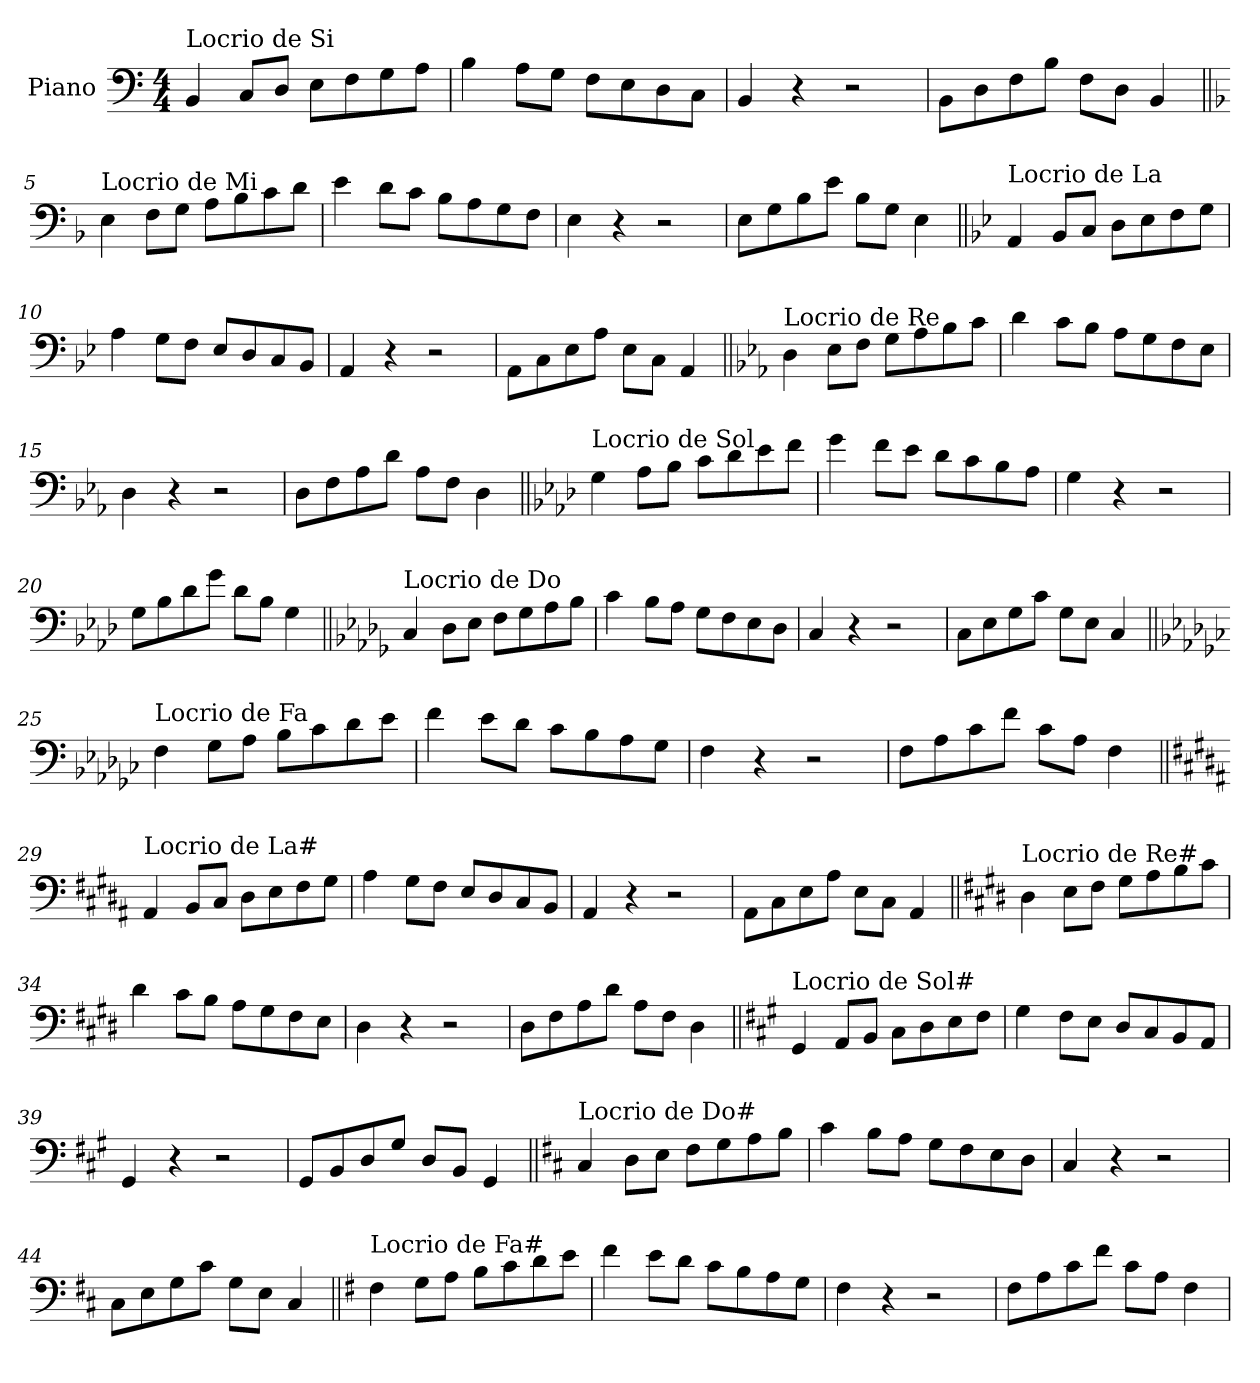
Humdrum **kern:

**kern
*part1
*staff1
*I"Piano
*I'Pno.
*clefF4
*k[]
*M4/4
=1
!LO:TX:a:t=Locrio de Si
4BB/
8C/L
8D/J
8E\L
8F\
8G\
8A\J
=2
4B\
8A\L
8G\J
8F\L
8E\
8D\
8C\J
=3
4BB/
4r
2r
=4
8BB\L
8D\
8F\
8B\J
8F\L
8D\J
4BB/
!!LO:LB:g=z
=5||
*k[b-]
!LO:TX:a:t=Locrio de Mi
4E\
8F\L
8G\J
8A\L
8B-\
8c\
8d\J
=6
4e\
8d\L
8c\J
8B-\L
8A\
8G\
8F\J
=7
4E\
4r
2r
=8
8E\L
8G\
8B-\
8e\J
8B-\L
8G\J
4E\
!!LO:LB:g=z
=9||
*k[b-e-]
!LO:TX:a:t=Locrio de La
4AA/
8BB-/L
8C/J
8D\L
8E-\
8F\
8G\J
=10
4A\
8G\L
8F\J
8E-/L
8D/
8C/
8BB-/J
=11
4AA/
4r
2r
=12
8AA\L
8C\
8E-\
8A\J
8E-\L
8C\J
4AA/
!!LO:LB:g=z
=13||
*k[b-e-a-]
!LO:TX:a:t=Locrio de Re
4D\
8E-\L
8F\J
8G\L
8A-\
8B-\
8c\J
=14
4d\
8c\L
8B-\J
8A-\L
8G\
8F\
8E-\J
=15
4D\
4r
2r
=16
8D\L
8F\
8A-\
8d\J
8A-\L
8F\J
4D\
!!LO:LB:g=z
=17||
*k[b-e-a-d-]
!LO:TX:a:t=Locrio de Sol
4G\
8A-\L
8B-\J
8c\L
8d-\
8e-\
8f\J
=18
4g\
8f\L
8e-\J
8d-\L
8c\
8B-\
8A-\J
=19
4G\
4r
2r
=20
8G\L
8B-\
8d-\
8g\J
8d-\L
8B-\J
4G\
!!LO:LB:g=z
=21||
*k[b-e-a-d-g-]
!LO:TX:a:t=Locrio de Do
4C/
8D-\L
8E-\J
8F\L
8G-\
8A-\
8B-\J
=22
4c\
8B-\L
8A-\J
8G-\L
8F\
8E-\
8D-\J
=23
4C/
4r
2r
=24
8C\L
8E-\
8G-\
8c\J
8G-\L
8E-\J
4C/
!!LO:LB:g=z
=25||
*k[b-e-a-d-g-c-]
!LO:TX:a:t=Locrio de Fa
4F\
8G-\L
8A-\J
8B-\L
8c-\
8d-\
8e-\J
=26
4f\
8e-\L
8d-\J
8c-\L
8B-\
8A-\
8G-\J
=27
4F\
4r
2r
=28
8F\L
8A-\
8c-\
8f\J
8c-\L
8A-\J
4F\
!!LO:LB:g=z
=29||
*k[f#c#g#d#a#]
!LO:TX:a:t=Locrio de La#
4AA#/
8BB/L
8C#/J
8D#\L
8E\
8F#\
8G#\J
=30
4A#\
8G#\L
8F#\J
8E/L
8D#/
8C#/
8BB/J
=31
4AA#/
4r
2r
=32
8AA#\L
8C#\
8E\
8A#\J
8E\L
8C#\J
4AA#/
!!LO:LB:g=z
=33||
*k[f#c#g#d#]
!LO:TX:a:t=Locrio de Re#
4D#\
8E\L
8F#\J
8G#\L
8A\
8B\
8c#\J
=34
4d#\
8c#\L
8B\J
8A\L
8G#\
8F#\
8E\J
=35
4D#\
4r
2r
=36
8D#\L
8F#\
8A\
8d#\J
8A\L
8F#\J
4D#\
!!LO:LB:g=z
=37||
*k[f#c#g#]
!LO:TX:a:t=Locrio de Sol#
4GG#/
8AA/L
8BB/J
8C#\L
8D\
8E\
8F#\J
=38
4G#\
8F#\L
8E\J
8D/L
8C#/
8BB/
8AA/J
=39
4GG#/
4r
2r
=40
8GG#/L
8BB/
8D/
8G#/J
8D/L
8BB/J
4GG#/
!!LO:LB:g=z
=41||
*k[f#c#]
!LO:TX:a:t=Locrio de Do#
4C#/
8D\L
8E\J
8F#\L
8G\
8A\
8B\J
=42
4c#\
8B\L
8A\J
8G\L
8F#\
8E\
8D\J
=43
4C#/
4r
2r
=44
8C#\L
8E\
8G\
8c#\J
8G\L
8E\J
4C#/
!!LO:LB:g=z
=45||
*k[f#]
!LO:TX:a:t=Locrio de Fa#
4F#\
8G\L
8A\J
8B\L
8c\
8d\
8e\J
=46
4f#\
8e\L
8d\J
8c\L
8B\
8A\
8G\J
=47
4F#\
4r
2r
=48
8F#\L
8A\
8c\
8f#\J
8c\L
8A\J
4F#\
=
*-
